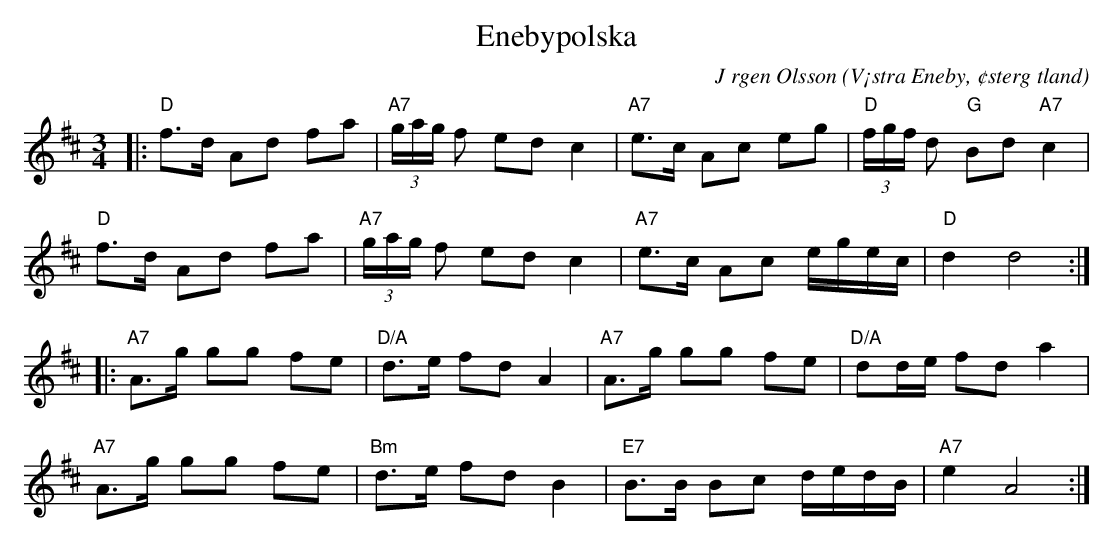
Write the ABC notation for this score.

X:1
T:Enebypolska
C:J rgen Olsson
O:V¡stra Eneby, ¢sterg tland
M:3/4
L:1/8
K:D
|:"D"f>d Ad fa|"A7"(3g/a/g/ f ed c2|"A7"e>c Ac eg|"D"(3f/g/f/ d "G"Bd "A7"c2|
"D"f>d Ad fa|"A7"(3g/a/g/ f ed c2|"A7"e>c Ac e/g/e/c/|"D"d2 d4:|
|:"A7"A>g gg fe|"D/A"d>e fd A2|"A7"A>g gg fe|"D/A" dd/e/ fd a2|
"A7"A>g gg fe|"Bm"d>e fd B2|"E7"B>B Bc d/e/d/B/|"A7" e2 A4:|
